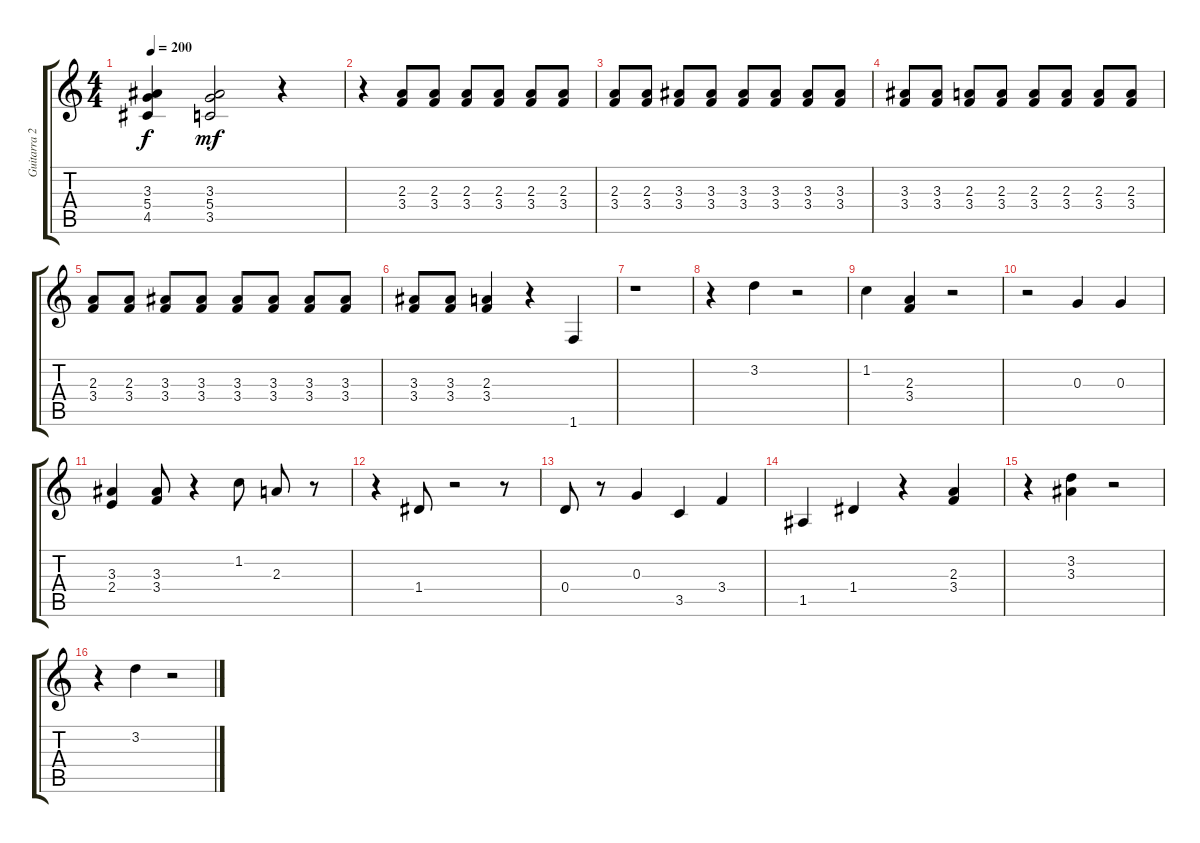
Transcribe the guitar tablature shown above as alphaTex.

\track ("Guitarra 2(ritmica)" "Guitarra 2") {instrument overdrivenguitar}
\staff {score tabs}
\tuning (E4 B3 G3 D3 A2 E2) {hide}
\ts (4 4)
\tempo 200
\clef g2
\ks c
(3.3{t} 5.4{t} 4.5{t}).4{dy f} (3.3 5.4 3.5).2{dy mf} r.4 |
r.4 (2.3 3.4).8 (2.3 3.4).8 (2.3 3.4).8 (2.3 3.4).8 (2.3 3.4).8 (2.3 3.4).8 |
(2.3 3.4).8 (2.3 3.4).8 (3.3 3.4).8 (3.3 3.4).8 (3.3 3.4).8 (3.3 3.4).8 (3.3 3.4).8 (3.3 3.4).8 |
(3.3 3.4).8 (3.3 3.4).8 (2.3 3.4).8 (2.3 3.4).8 (2.3 3.4).8 (2.3 3.4).8 (2.3 3.4).8 (2.3 3.4).8 |
(2.3 3.4).8 (2.3 3.4).8 (3.3 3.4).8 (3.3 3.4).8 (3.3 3.4).8 (3.3 3.4).8 (3.3 3.4).8 (3.3 3.4).8 |
(3.3 3.4).8 (3.3 3.4).8 (2.3 3.4).4 r.4 1.6.4 |
r.1 |
r.4 3.2.4 r.2 |
1.2.4 (2.3 3.4).4 r.2 |
r.2 0.3.4 0.3.4 |
(3.3 2.4).4 (3.3 3.4).8 r.4 1.2.8 2.3.8 r.8 |
r.4 1.4.8 r.2 r.8 |
0.4.8 r.8 0.3.4 3.5.4 3.4.4 |
1.5.4 1.4.4 r.4 (2.3 3.4).4 |
r.4 (3.2 3.3).4 r.2 |
r.4 3.2.4 r.2
